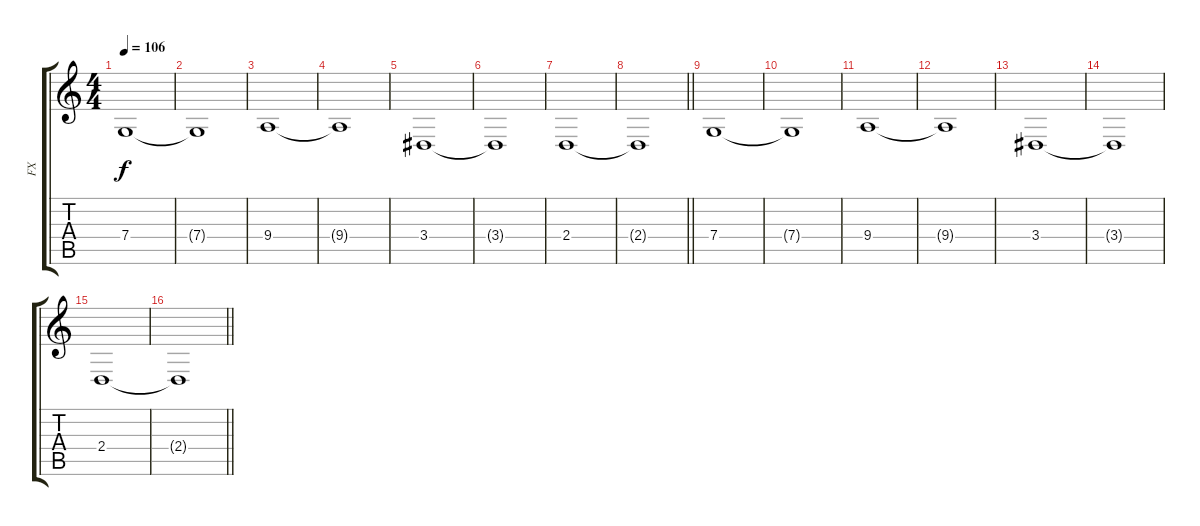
\track ("FX" "FX") {instrument choiraahs}
\staff {score tabs}
\tuning (D4 A3 F3 C3 G2 C2) {hide}
\ts (4 4)
\section ("" "")
\tempo 106
\clef g2
\ks c
7.4.1{dy f} |
7.4{t}.1 |
9.4.1 |
9.4{t}.1 |
3.4.1 |
3.4{t}.1 |
2.4.1 |
\barLineRight lightlight
2.4{t}.1 |
7.4.1 |
7.4{t}.1 |
9.4.1 |
9.4{t}.1 |
3.4.1 |
3.4{t}.1 |
2.4.1 |
\barLineRight lightlight
2.4{t}.1
